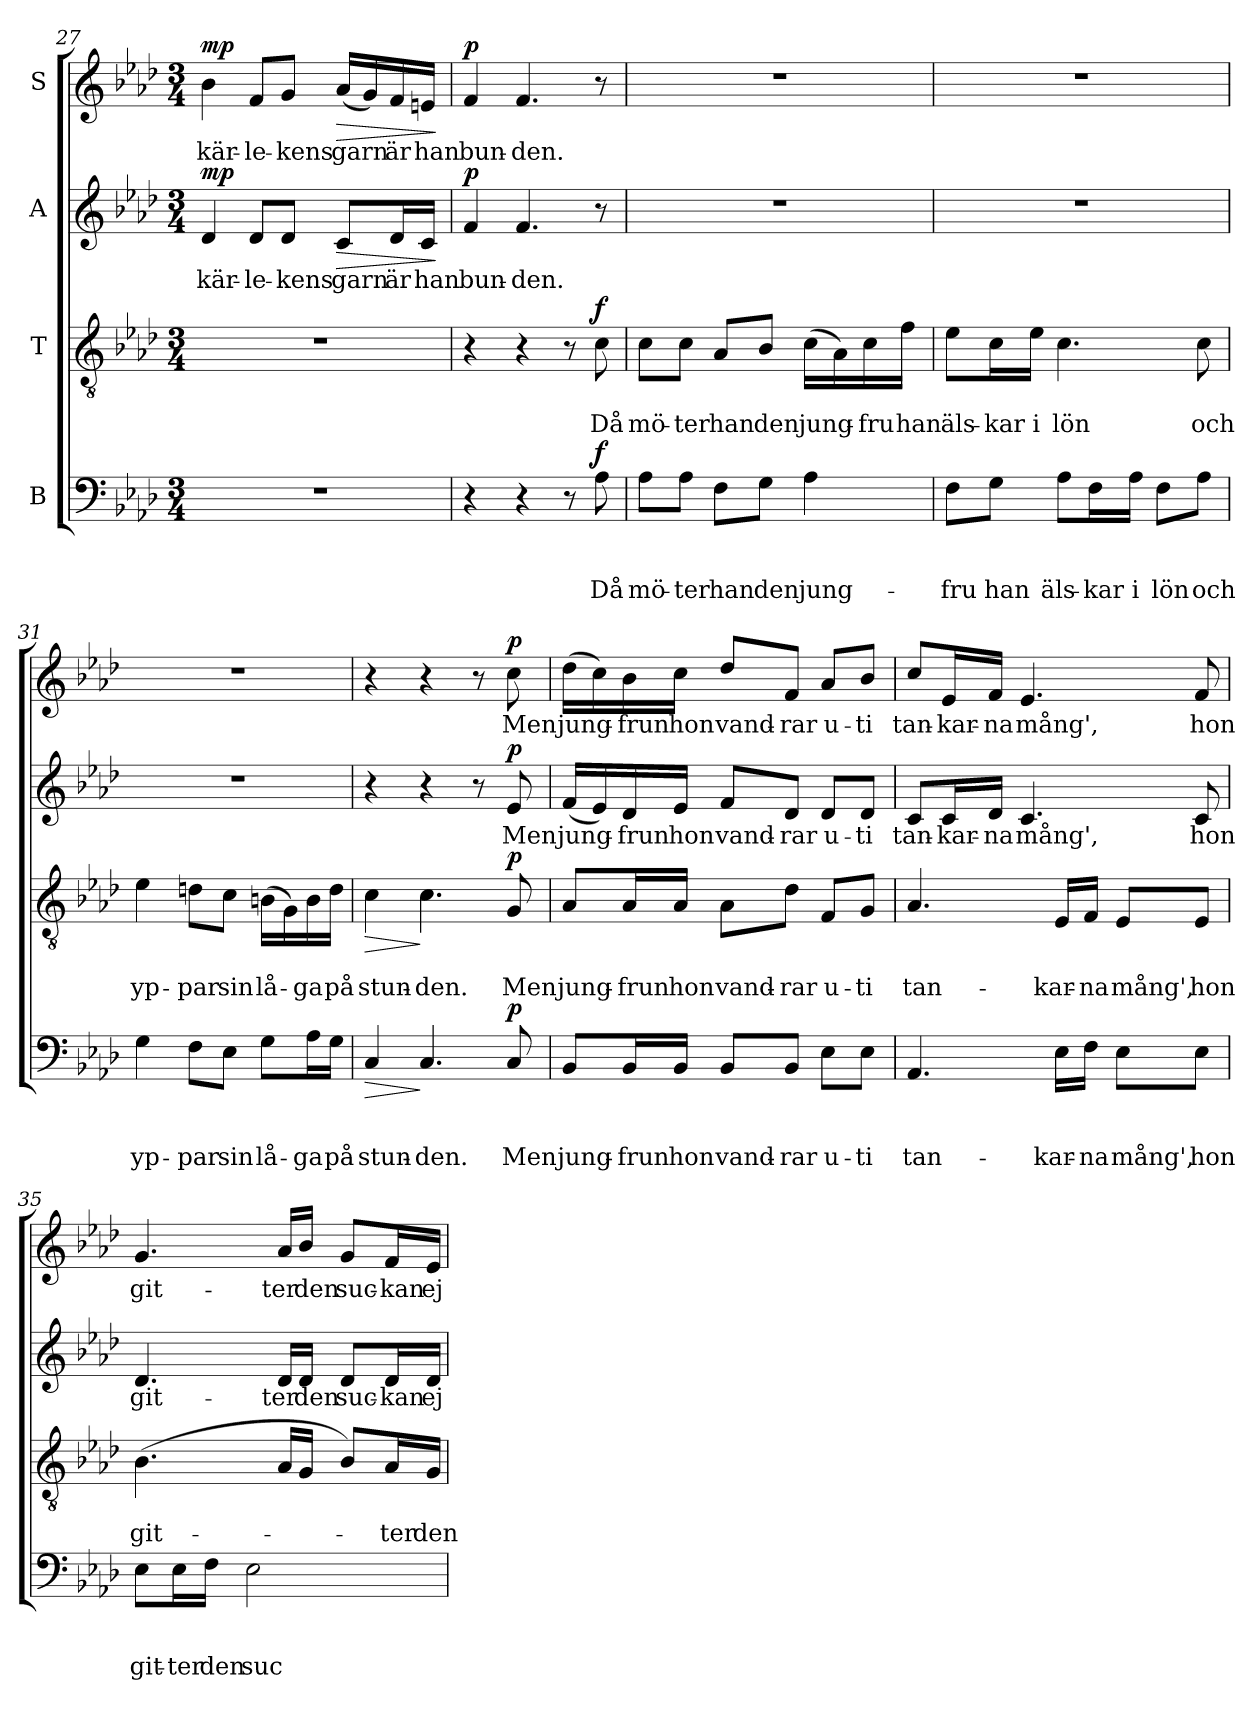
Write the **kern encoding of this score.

**kern	**text	**text	**text	**dynam	**kern	**text	**text	**dynam	**kern	**text	**dynam	**kern	**text	**dynam
*part4	*part4	*part4	*part4	*part4	*part3	*part3	*part3	*part3	*part2	*part2	*part2	*part1	*part1	*part1
*staff4	*staff4	*staff4	*staff4	*staff4	*staff3	*staff3	*staff3	*staff3	*staff2	*staff2	*staff2	*staff1	*staff1	*staff1
*I"B	*	*	*	*	*I"T	*	*	*	*I"A	*	*	*I"S	*	*
*clefF4	*	*	*	*	*clefGv2	*	*	*	*clefG2	*	*	*clefG2	*	*
*k[b-e-a-d-]	*	*	*	*	*k[b-e-a-d-]	*	*	*	*k[b-e-a-d-]	*	*	*k[b-e-a-d-]	*	*
*A-:	*	*	*	*	*A-:	*	*	*	*A-:	*	*	*A-:	*	*
*M3/4	*	*	*	*	*M3/4	*	*	*	*M3/4	*	*	*M3/4	*	*
=27	=27	=27	=27	=27	=27	=27	=27	=27	=27	=27	=27	=27	=27	=27
!	!	!	!	!	!	!	!	!	!	!LO:LY:b	!LO:DY:a	!	!LO:LY:b	!LO:DY:a
2.r	.	.	.	.	2.r	.	.	.	4d-/	kär-	mp	4b-\	kär-	mp
!	!	!	!	!	!	!	!	!	!	!LO:LY:b	!	!	!LO:LY:b	!
.	.	.	.	.	.	.	.	.	8d-/L	-le-	.	8f/L	-le-	.
!	!	!	!	!	!	!	!	!	!	!LO:LY:b	!	!	!LO:LY:b	!
.	.	.	.	.	.	.	.	.	8d-/J	-kens	.	8g/J	-kens	.
!	!	!	!	!	!	!	!	!	!	!LO:LY:b	!LO:HP:b	!	!LO:LY:b	!LO:HP:b
.	.	.	.	.	.	.	.	.	8c/L	garn	>	(<16a-/LL	garn	>
.	.	.	.	.	.	.	.	.	.	.	.	16g/)	.	.
!	!	!	!	!	!	!	!	!	!	!LO:LY:b	!	!	!LO:LY:b	!
.	.	.	.	.	.	.	.	.	16d-/L	är	.	16f/	är	.
!	!	!	!	!	!	!	!	!	!	!LO:LY:b	!	!	!LO:LY:b	!
.	.	.	.	.	.	.	.	.	16c/JJ	han	.	16en/JJ	han	.
.	.	.	.	.	.	.	.	.	.	.	]	.	.	]
!!LO:LB:g=z
=28	=28	=28	=28	=28	=28	=28	=28	=28	=28	=28	=28	=28	=28	=28
!	!	!	!	!	!	!	!	!	!	!LO:LY:b	!LO:DY:a	!	!LO:LY:b	!LO:DY:a
4r	.	.	.	.	4r	.	.	.	4f/	bun-	p	4f/	bun-	p
!	!	!	!	!	!	!	!	!	!	!LO:LY:b	!	!	!LO:LY:b	!
4r	.	.	.	.	4r	.	.	.	4.f/	-den.	.	4.f/	-den.	.
8r	.	.	.	.	8r	.	.	.	.	.	.	.	.	.
!	!	!	!LO:LY:b	!LO:DY:a	!	!	!LO:LY:b	!LO:DY:a	!	!	!	!	!	!
8A-\	.	.	Då	f	8c\	.	Då	f	8r	.	.	8r	.	.
=29	=29	=29	=29	=29	=29	=29	=29	=29	=29	=29	=29	=29	=29	=29
!	!	!	!LO:LY:b	!	!	!	!LO:LY:b	!	!	!	!	!	!	!
8A-\L	.	.	mö-	.	8c\L	.	mö-	.	2.r	.	.	2.r	.	.
!	!	!	!LO:LY:b	!	!	!	!LO:LY:b	!	!	!	!	!	!	!
8A-\J	.	.	-ter	.	8c\J	.	-ter	.	.	.	.	.	.	.
!	!	!	!LO:LY:b	!	!	!	!LO:LY:b	!	!	!	!	!	!	!
8F\L	.	.	han	.	8A-/L	.	han	.	.	.	.	.	.	.
!	!	!	!LO:LY:b	!	!	!	!LO:LY:b	!	!	!	!	!	!	!
8G\J	.	.	den	.	8B-/J	.	den	.	.	.	.	.	.	.
!	!	!	!LO:LY:b	!	!	!	!LO:LY:b	!	!	!	!	!	!	!
4A-\	.	.	jung-	.	(>16c\LL	.	jung-	.	.	.	.	.	.	.
.	.	.	.	.	16A-\)	.	.	.	.	.	.	.	.	.
!	!	!	!	!	!	!	!LO:LY:b	!	!	!	!	!	!	!
.	.	.	.	.	16c\	.	-fru	.	.	.	.	.	.	.
!	!	!	!	!	!	!	!LO:LY:b	!	!	!	!	!	!	!
.	.	.	.	.	16f\JJ	.	han	.	.	.	.	.	.	.
=30	=30	=30	=30	=30	=30	=30	=30	=30	=30	=30	=30	=30	=30	=30
!	!	!	!LO:LY:b	!	!	!	!LO:LY:b	!	!	!	!	!	!	!
8F\L	.	.	-fru	.	8e-\L	.	äls-	.	2.r	.	.	2.r	.	.
!	!	!	!LO:LY:b	!	!	!	!LO:LY:b	!	!	!	!	!	!	!
8G\J	.	.	han	.	16c\L	.	-kar	.	.	.	.	.	.	.
!	!	!	!	!	!	!	!LO:LY:b	!	!	!	!	!	!	!
.	.	.	.	.	16e-\JJ	.	i	.	.	.	.	.	.	.
!	!	!	!LO:LY:b	!	!	!	!LO:LY:b	!	!	!	!	!	!	!
8A-\L	.	.	äls-	.	4.c\	.	lön	.	.	.	.	.	.	.
!	!	!	!LO:LY:b	!	!	!	!	!	!	!	!	!	!	!
16F\L	.	.	-kar	.	.	.	.	.	.	.	.	.	.	.
!	!	!	!LO:LY:b	!	!	!	!	!	!	!	!	!	!	!
16A-\JJ	.	.	i	.	.	.	.	.	.	.	.	.	.	.
!	!	!	!LO:LY:b	!	!	!	!	!	!	!	!	!	!	!
8F\L	.	.	lön	.	.	.	.	.	.	.	.	.	.	.
!	!	!	!LO:LY:b	!	!	!	!LO:LY:b	!	!	!	!	!	!	!
8A-\J	.	.	och	.	8c\	.	och	.	.	.	.	.	.	.
=31	=31	=31	=31	=31	=31	=31	=31	=31	=31	=31	=31	=31	=31	=31
!	!	!	!LO:LY:b	!	!	!	!LO:LY:b	!	!	!	!	!	!	!
4G\	.	.	yp-	.	4e-\	.	yp-	.	2.r	.	.	2.r	.	.
!	!	!	!LO:LY:b	!	!	!	!LO:LY:b	!	!	!	!	!	!	!
8F\L	.	.	-par	.	8dn\L	.	-par	.	.	.	.	.	.	.
!	!	!	!LO:LY:b	!	!	!	!LO:LY:b	!	!	!	!	!	!	!
8E-\J	.	.	sin	.	8c\J	.	sin	.	.	.	.	.	.	.
!	!	!	!LO:LY:b	!	!	!	!LO:LY:b	!	!	!	!	!	!	!
8G\L	.	.	lå-	.	(>16Bn\LL	.	lå-	.	.	.	.	.	.	.
.	.	.	.	.	16G\)	.	.	.	.	.	.	.	.	.
!	!	!	!LO:LY:b	!	!	!	!LO:LY:b	!	!	!	!	!	!	!
16A-\L	.	.	-ga	.	16B\	.	-ga	.	.	.	.	.	.	.
!	!	!	!LO:LY:b	!	!	!	!LO:LY:b	!	!	!	!	!	!	!
16G\JJ	.	.	på	.	16d\JJ	.	på	.	.	.	.	.	.	.
!!LO:LB:g=z
=32	=32	=32	=32	=32	=32	=32	=32	=32	=32	=32	=32	=32	=32	=32
!	!	!	!LO:LY:b	!LO:HP:b	!	!	!LO:LY:b	!LO:HP:b	!	!	!	!	!	!
4C/	.	.	stun-	>	4c\	.	stun-	>	4r	.	.	4r	.	.
!	!	!	!LO:LY:b	!	!	!	!LO:LY:b	!	!	!	!	!	!	!
4.C/	.	.	-den.	]	4.c\	.	-den.	]	4r	.	.	4r	.	.
.	.	.	.	.	.	.	.	.	8r	.	.	8r	.	.
!	!	!	!LO:LY:b	!LO:DY:a	!	!	!LO:LY:b	!LO:DY:a	!	!LO:LY:b	!LO:DY:a	!	!LO:LY:b	!LO:DY:a
8C/	.	.	Men	p	8G/	.	Men	p	8e-/	Men	p	8cc\	Men	p
=33	=33	=33	=33	=33	=33	=33	=33	=33	=33	=33	=33	=33	=33	=33
!	!	!	!LO:LY:b	!	!	!	!LO:LY:b	!	!	!LO:LY:b	!	!	!LO:LY:b	!
8BB-/L	.	.	jung-	.	8A-/L	.	jung-	.	(<16f/LL	jung-	.	(>16dd-i\LL	jung-	.
.	.	.	.	.	.	.	.	.	16e-/)	.	.	16cc\)	.	.
!	!	!	!LO:LY:b	!	!	!	!LO:LY:b	!	!	!LO:LY:b	!	!	!LO:LY:b	!
16BB-/L	.	.	-frun	.	16A-/L	.	-frun	.	16d-/	-frun	.	16b-\	-frun	.
!	!	!	!LO:LY:b	!	!	!	!LO:LY:b	!	!	!LO:LY:b	!	!	!LO:LY:b	!
16BB-/JJ	.	.	hon	.	16A-/JJ	.	hon	.	16e-/JJ	hon	.	16cc\JJ	hon	.
!	!	!	!LO:LY:b	!	!	!	!LO:LY:b	!	!	!LO:LY:b	!	!	!LO:LY:b	!
8BB-/L	.	.	vand-	.	8A-\L	.	vand-	.	8f/L	vand-	.	8dd-/L	vand-	.
!	!	!	!LO:LY:b	!	!	!	!LO:LY:b	!	!	!LO:LY:b	!	!	!LO:LY:b	!
8BB-/J	.	.	-rar	.	8d-\J	.	-rar	.	8d-/J	-rar	.	8f/J	-rar	.
!	!	!	!LO:LY:b	!	!	!	!LO:LY:b	!	!	!LO:LY:b	!	!	!LO:LY:b	!
8E-\L	.	.	u-	.	8F/L	.	u-	.	8d-/L	u-	.	8a-/L	u-	.
!	!	!	!LO:LY:b	!	!	!	!LO:LY:b	!	!	!LO:LY:b	!	!	!LO:LY:b	!
8E-\J	.	.	-ti	.	8G/J	.	-ti	.	8d-/J	-ti	.	8b-/J	-ti	.
=34	=34	=34	=34	=34	=34	=34	=34	=34	=34	=34	=34	=34	=34	=34
!	!	!	!LO:LY:b	!	!	!	!LO:LY:b	!	!	!LO:LY:b	!	!	!LO:LY:b	!
4.AA-/	.	.	tan-	.	4.A-/	.	tan-	.	8c/L	tan-	.	8cc/L	tan-	.
!	!	!	!	!	!	!	!	!	!	!LO:LY:b	!	!	!LO:LY:b	!
.	.	.	.	.	.	.	.	.	16c/L	-kar-	.	16e-/L	-kar-	.
!	!	!	!	!	!	!	!	!	!	!LO:LY:b	!	!	!LO:LY:b	!
.	.	.	.	.	.	.	.	.	16d-/JJ	-na	.	16f/JJ	-na	.
!	!	!	!	!	!	!	!	!	!	!LO:LY:b	!	!	!LO:LY:b	!
.	.	.	.	.	.	.	.	.	4.c/	mång',	.	4.e-/	mång',	.
!	!	!	!LO:LY:b	!	!	!	!LO:LY:b	!	!	!	!	!	!	!
16E-\LL	.	.	-kar-	.	16E-/LL	.	-kar-	.	.	.	.	.	.	.
!	!	!	!LO:LY:b	!	!	!	!LO:LY:b	!	!	!	!	!	!	!
16F\JJ	.	.	-na	.	16F/JJ	.	-na	.	.	.	.	.	.	.
!	!	!	!LO:LY:b	!	!	!	!LO:LY:b	!	!	!	!	!	!	!
8E-\L	.	.	mång',	.	8E-/L	.	mång',	.	.	.	.	.	.	.
!	!	!	!LO:LY:b	!	!	!	!LO:LY:b	!	!	!LO:LY:b	!	!	!LO:LY:b	!
8E-\J	.	.	hon	.	8E-/J	.	hon	.	8c/	hon	.	8f/	hon	.
!!LO:PB:g=z
=35	=35	=35	=35	=35	=35	=35	=35	=35	=35	=35	=35	=35	=35	=35
!	!	!	!LO:LY:b	!	!	!	!LO:LY:b	!	!	!LO:LY:b	!	!	!LO:LY:b	!
8E-\L	.	.	git-	.	(>4.B-\	.	git-	.	4.d-/	git-	.	4.g/	git-	.
!	!	!	!LO:LY:b	!	!	!	!	!	!	!	!	!	!	!
16E-\L	.	.	-ter	.	.	.	.	.	.	.	.	.	.	.
!	!	!	!LO:LY:b	!	!	!	!	!	!	!	!	!	!	!
16F\JJ	.	.	den	.	.	.	.	.	.	.	.	.	.	.
!	!	!	!LO:LY:b	!	!	!	!	!	!	!	!	!	!	!
2E-\	.	.	suc-	.	.	.	.	.	.	.	.	.	.	.
!	!	!	!	!	!	!	!	!	!	!LO:LY:b	!	!	!LO:LY:b	!
.	.	.	.	.	16A-/LL	.	.	.	16d-/LL	-ter	.	16a-/LL	-ter	.
!	!	!	!	!	!	!	!	!	!	!LO:LY:b	!	!	!LO:LY:b	!
.	.	.	.	.	16G/JJ	.	.	.	16d-/JJ	den	.	16b-/JJ	den	.
!	!	!	!	!	!	!	!	!	!	!LO:LY:b	!	!	!LO:LY:b	!
.	.	.	.	.	8B-/L)	.	.	.	8d-/L	suc-	.	8g/L	suc-	.
!	!	!	!	!	!	!	!LO:LY:b	!	!	!LO:LY:b	!	!	!LO:LY:b	!
.	.	.	.	.	16A-/L	.	-ter	.	16d-/L	-kan	.	16f/L	-kan	.
!	!	!	!	!	!	!	!LO:LY:b	!	!	!LO:LY:b	!	!	!LO:LY:b	!
.	.	.	.	.	16G/JJ	.	den	.	16d-/JJ	ej	.	16e-/JJ	ej	.
=	=	=	=	=	=	=	=	=	=	=	=	=	=	=
*-	*-	*-	*-	*-	*-	*-	*-	*-	*-	*-	*-	*-	*-	*-
